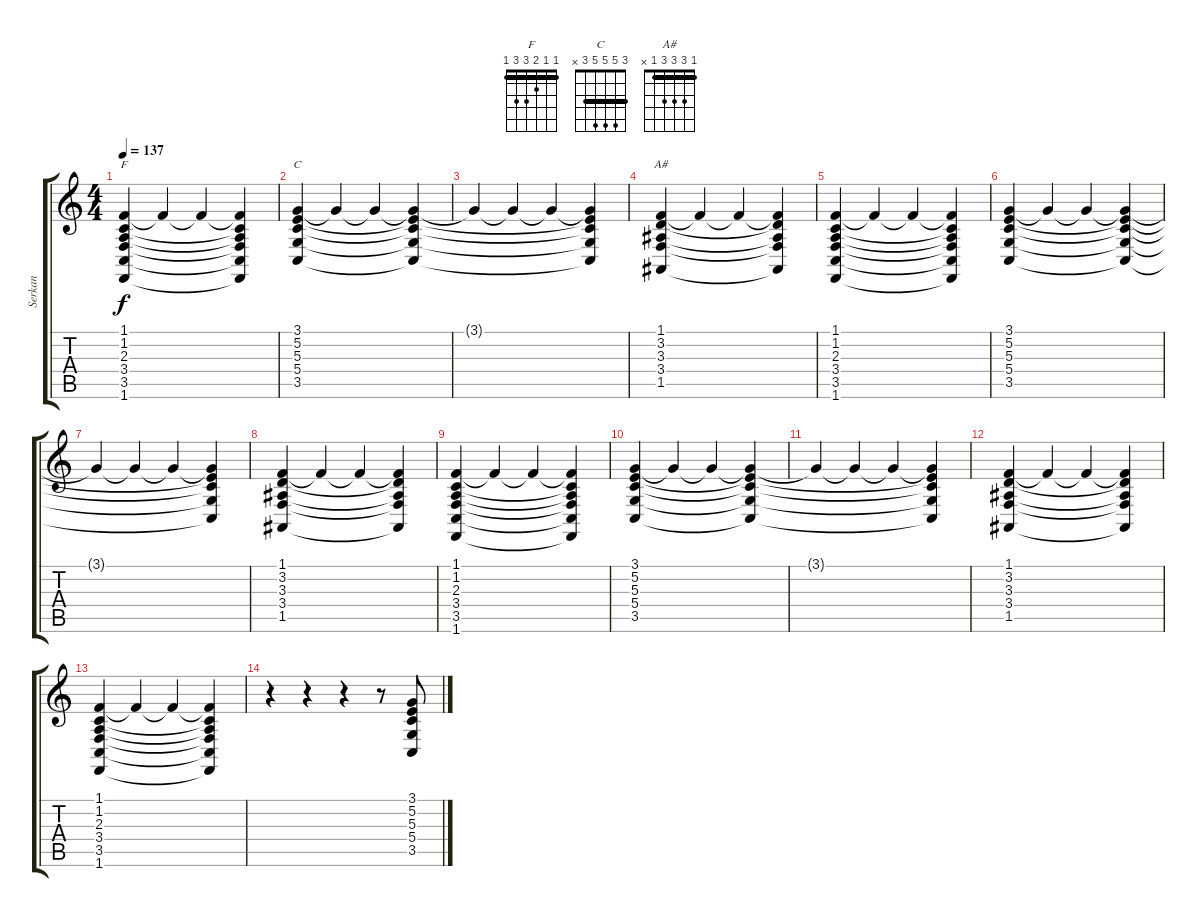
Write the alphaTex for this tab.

\track ("Serkan" "Serkan") {instrument rockorgan}
\staff {score tabs}
\tuning (E4 B3 G3 D3 A2 E2) {hide}
\chord ("F" 1 1 2 3 3 1) {barre 1}
\chord ("C" 3 5 5 5 3 x) {barre 3}
\chord ("A#" 1 3 3 3 1 x) {barre 1}
\ts (4 4)
\tempo 137
\clef g2
\ks c
(1.1 1.2 2.3 3.4 3.5 1.6).4{ch "F" dy f} 1.1{t}.4 1.1{t}.4 (1.1{t} 1.2{t} 2.3{t} 3.4{t} 3.5{t} 1.6{t}).4 |
(3.1 5.2 5.3 5.4 3.5).4{ch "C"} 3.1{t}.4 3.1{t}.4 (3.1{t} 5.2{t} 5.3{t} 5.4{t} 3.5{t}).4 |
3.1{t}.4 3.1{t}.4 3.1{t}.4 (3.1{t} 5.2{t} 5.3{t} 5.4{t} 3.5{t}).4 |
(1.1 3.2 3.3 3.4 1.5).4{ch "A#"} 1.1{t}.4 1.1{t}.4 (1.1{t} 3.2{t} 3.3{t} 3.4{t} 1.5{t}).4 |
(1.1 1.2 2.3 3.4 3.5 1.6).4 1.1{t}.4 1.1{t}.4 (1.1{t} 1.2{t} 2.3{t} 3.4{t} 3.5{t} 1.6{t}).4 |
(3.1 5.2 5.3 5.4 3.5).4 3.1{t}.4 3.1{t}.4 (3.1{t} 5.2{t} 5.3{t} 5.4{t} 3.5{t}).4 |
3.1{t}.4 3.1{t}.4 3.1{t}.4 (3.1{t} 5.2{t} 5.3{t} 5.4{t} 3.5{t}).4 |
(1.1 3.2 3.3 3.4 1.5).4 1.1{t}.4 1.1{t}.4 (1.1{t} 3.2{t} 3.3{t} 3.4{t} 1.5{t}).4 |
(1.1 1.2 2.3 3.4 3.5 1.6).4 1.1{t}.4 1.1{t}.4 (1.1{t} 1.2{t} 2.3{t} 3.4{t} 3.5{t} 1.6{t}).4 |
(3.1 5.2 5.3 5.4 3.5).4 3.1{t}.4 3.1{t}.4 (3.1{t} 5.2{t} 5.3{t} 5.4{t} 3.5{t}).4 |
3.1{t}.4 3.1{t}.4 3.1{t}.4 (3.1{t} 5.2{t} 5.3{t} 5.4{t} 3.5{t}).4 |
(1.1 3.2 3.3 3.4 1.5).4 1.1{t}.4 1.1{t}.4 (1.1{t} 3.2{t} 3.3{t} 3.4{t} 1.5{t}).4 |
(1.1 1.2 2.3 3.4 3.5 1.6).4 1.1{t}.4 1.1{t}.4 (1.1{t} 1.2{t} 2.3{t} 3.4{t} 3.5{t} 1.6{t}).4 |
r.4 r.4 r.4 r.8 (3.1 5.2 5.3 5.4 3.5).8
